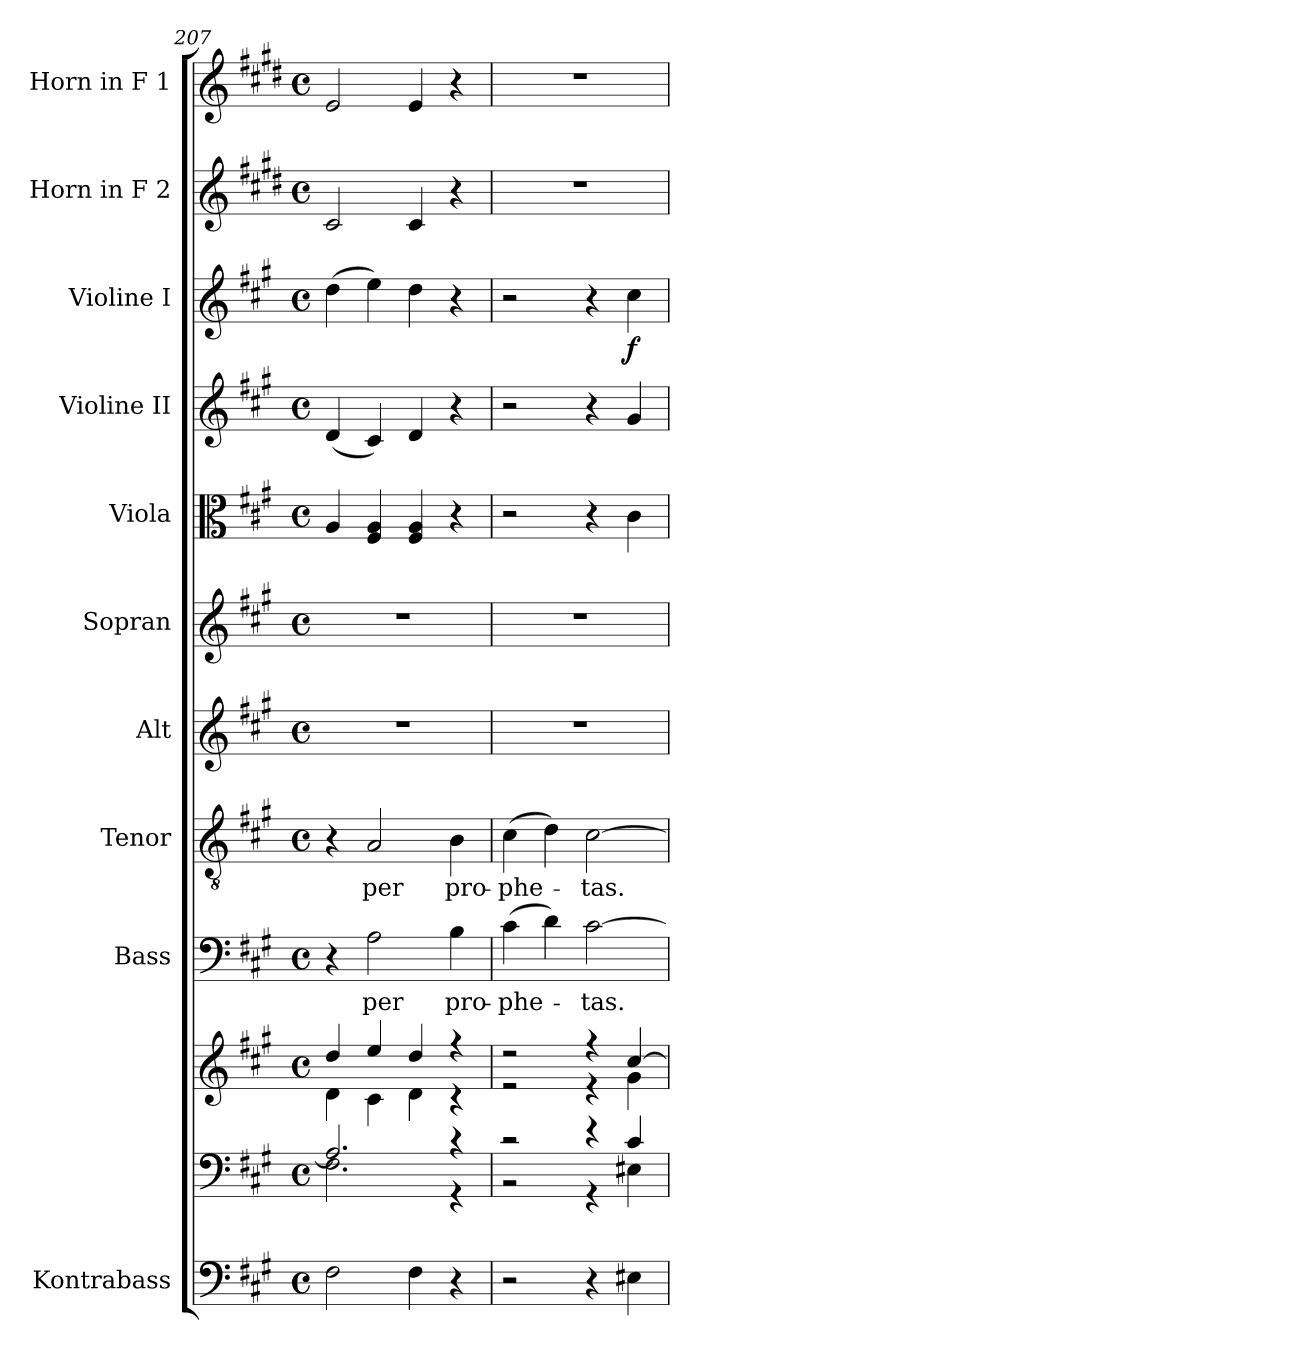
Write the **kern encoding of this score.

**kern	**kern	**kern	**kern	**text	**kern	**text	**kern	**kern	**kern	**kern	**kern	**dynam	**kern	**kern
*part11	*part10	*part10	*part9	*part9	*part8	*part8	*part7	*part6	*part5	*part4	*part3	*part3	*part2	*part1
*staff12	*staff11	*staff10	*staff9	*staff9	*staff8	*staff8	*staff7	*staff6	*staff5	*staff4	*staff3	*staff3	*staff2	*staff1
*I"Kontrabass	*	*	*I"Bass	*	*I"Tenor	*	*I"Alt	*I"Sopran	*I"Viola	*I"Violine II	*I"Violine I	*	*I"Horn in F 2	*I"Horn in F 1
*I'Kb.	*	*	*I'B.	*	*I'T.	*	*I'A.	*I'S.	*I'Vla.	*I'Vl. II	*I'Vl. I	*	*	*
!!LO:PB:g=z
*clefF4	*clefF4	*clefG2	*clefF4	*	*clefGv2	*	*clefG2	*clefG2	*clefC3	*clefG2	*clefG2	*	*clefG2	*clefG2
*ITrd7c12	*	*	*	*	*	*	*	*	*	*	*	*	*ITrd4c7	*ITrd4c7
*k[f#c#g#]	*k[f#c#g#]	*k[f#c#g#]	*k[f#c#g#]	*	*k[f#c#g#]	*	*k[f#c#g#]	*k[f#c#g#]	*k[f#c#g#]	*k[f#c#g#]	*k[f#c#g#]	*	*k[f#c#g#]	*k[f#c#g#]
*A:	*A:	*A:	*A:	*	*A:	*	*A:	*A:	*A:	*A:	*A:	*	*A:	*A:
*M4/4	*M4/4	*M4/4	*M4/4	*	*M4/4	*	*M4/4	*M4/4	*M4/4	*M4/4	*M4/4	*	*M4/4	*M4/4
*met(c)	*met(c)	*met(c)	*met(c)	*	*met(c)	*	*met(c)	*met(c)	*met(c)	*met(c)	*met(c)	*	*met(c)	*met(c)
=207	=207	=207	=207	=207	=207	=207	=207	=207	=207	=207	=207	=207	=207	=207
*	*^	*^	*	*	*	*	*	*	*	*	*	*	*	*
2FF#\	2.A/]	2.F#\	4dd/	4d\	4r	.	4r	.	1r	1r	4A/	(<4d/	(>4dd\	.	2F#/	2A/
!	!	!	!	!	!	!LO:LY:b	!	!LO:LY:b	!	!	!	!	!	!	!	!
.	.	.	4ee/	4c#\	2A\	per	2A/	per	.	.	4F#/ 4A/	4c#/)	4ee\)	.	.	.
4FF#\	.	.	4dd/	4d\	.	.	.	.	.	.	4F#/ 4A/	4d/	4dd\	.	4F#/	4A/
!	!	!	!	!	!	!LO:LY:b	!	!LO:LY:b	!	!	!	!	!	!	!	!
4r	4r	4r	4r	4r	4B\	pro-	4B\	pro-	.	.	4r	4r	4r	.	4r	4r
=208	=208	=208	=208	=208	=208	=208	=208	=208	=208	=208	=208	=208	=208	=208	=208	=208
!	!	!	!	!	!	!LO:LY:b	!	!LO:LY:b	!	!	!	!	!	!	!	!
2r	2r	2r	2r	2r	(>4c#\	-phe-	(>4c#\	-phe-	1r	1r	2r	2r	2r	.	1r	1r
.	.	.	.	.	4d\)	.	4d\)	.	.	.	.	.	.	.	.	.
!	!	!	!	!	!	!LO:LY:b	!	!LO:LY:b	!	!	!	!	!	!	!	!
4r	4r	4r	4r	4r	[2c#\	-tas.	[2c#\	-tas.	.	.	4r	4r	4r	.	.	.
!	!	!	!	!	!	!	!	!	!	!	!	!	!	!LO:DY:b	!	!
4EE#X\	4c#/	4E#X\	[>4cc#/	4g#\	.	.	.	.	.	.	4c#\	4g#/	4cc#\	f	.	.
*	*v	*v	*	*	*	*	*	*	*	*	*	*	*	*	*	*
*	*	*v	*v	*	*	*	*	*	*	*	*	*	*	*	*
=	=	=	=	=	=	=	=	=	=	=	=	=	=	=
*-	*-	*-	*-	*-	*-	*-	*-	*-	*-	*-	*-	*-	*-	*-
